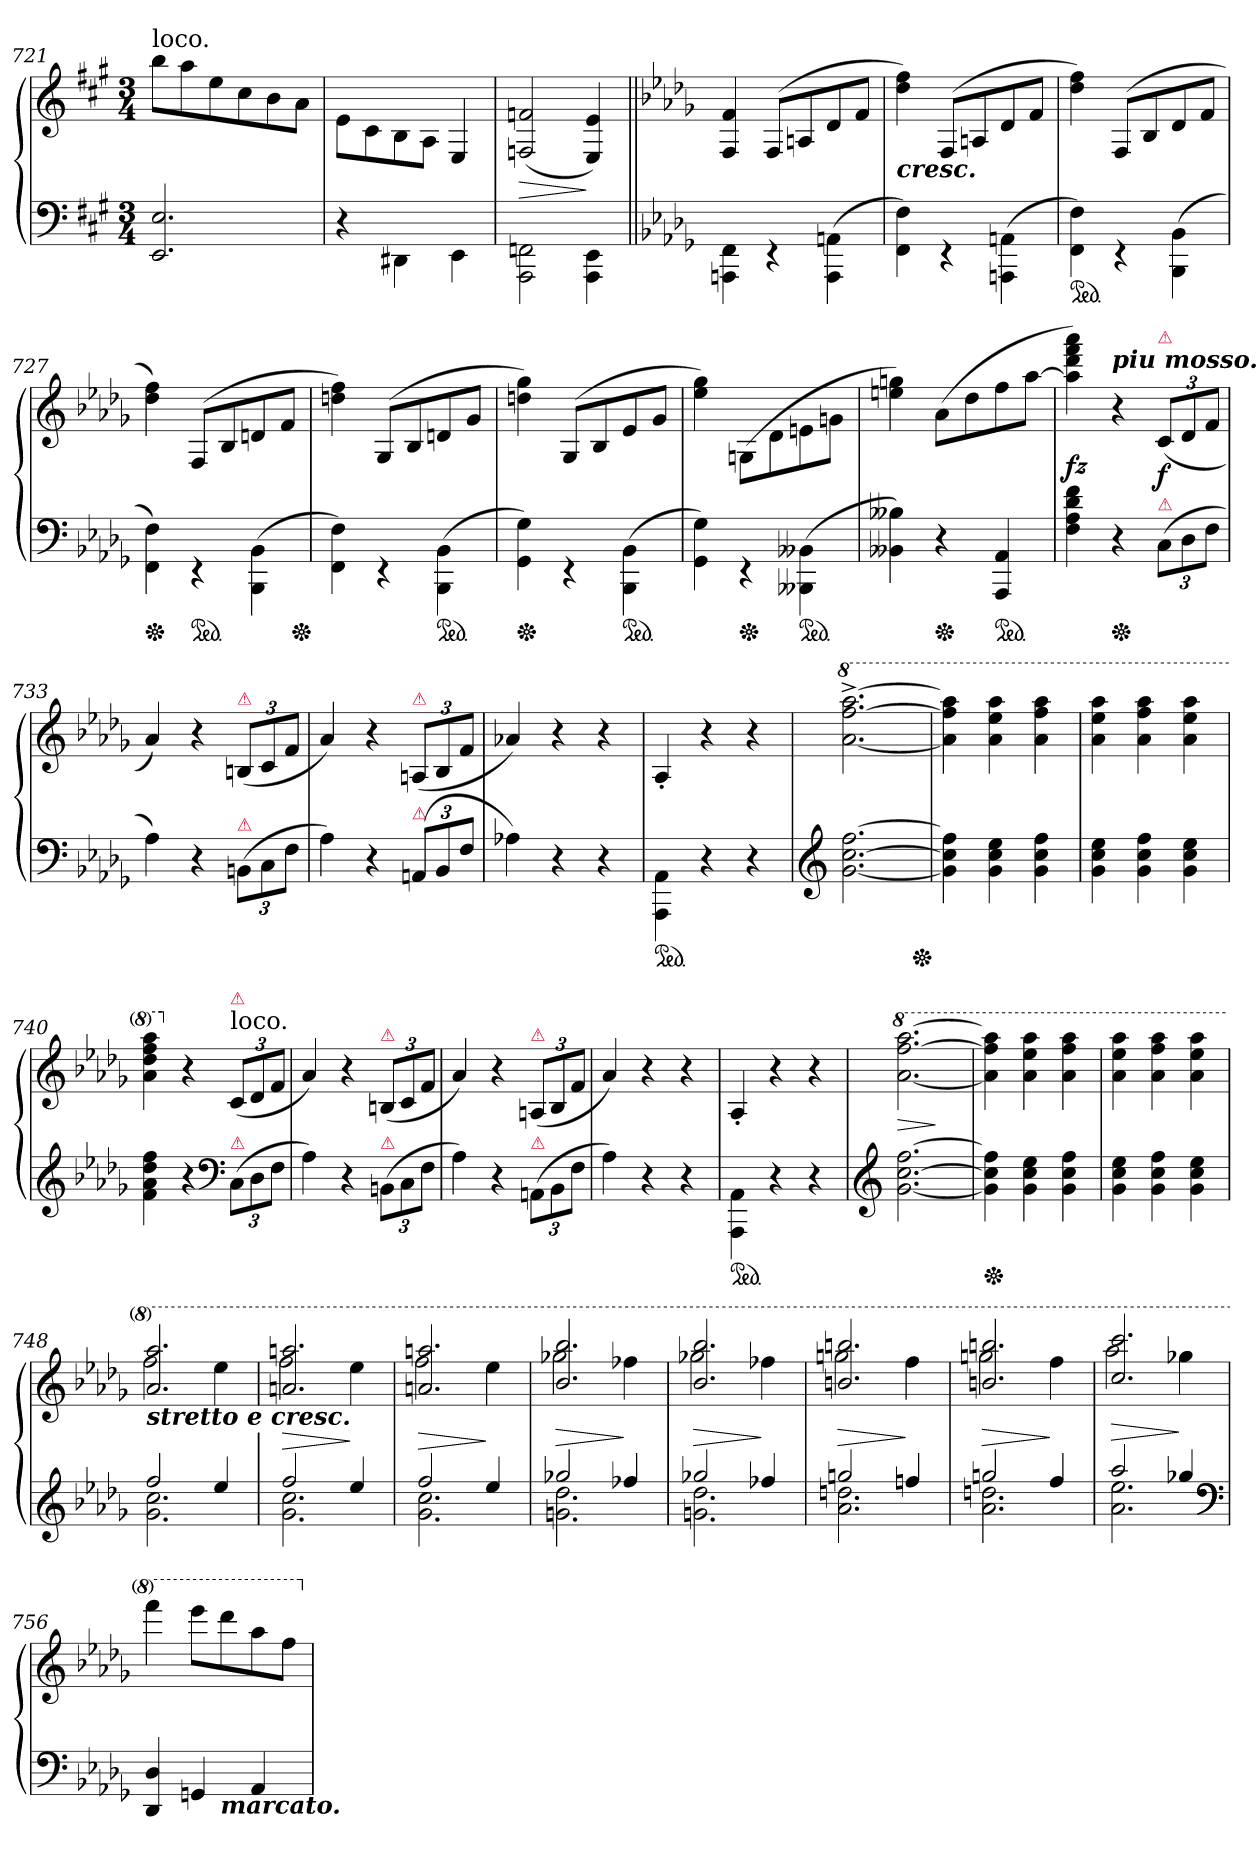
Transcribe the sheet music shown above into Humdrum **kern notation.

**kern	**kern	**dynam
*part1	*part1	*part1
*staff2	*staff1	*staff1/2
*clefF4	*clefG2	*
*k[f#c#g#]	*k[f#c#g#]	*
*M3/4	*M3/4	*
=721	=721	=721
!	!LO:TX:a:t=loco.	!
2.EE/ 2.E/	8bbL	.
.	8aa	.
.	8ee	.
.	8cc#	.
.	8b	.
.	8aJ	.
=722	=722	=722
4r	8e\L	.
.	8c#\	.
4DD#X\	8B\	.
.	8A/J	.
4EE\	4E/	.
=723	=723	=723
2AAA\ 2FFn\	(>2Fn/ 2fn/	>
4AAA\ 4EE\	4E/ 4e/)	]
=724||	=724||	=724||
*k[b-e-a-d-g-]	*k[b-e-a-d-g-]	*
4AAAn\ 4FF\	4F/ 4f/	.
4rEE	(>8F/L	.
.	8An/	.
(>4AAA\ 4AAn\	8d-\	.
.	8f\J	.
=725	=725	=725
!	!LO:TX:c:Bi:t=cresc.	!
4FF\ 4F\)	4dd- 4ff)	.
4rEE	(>8F/L	.
.	8An/	.
(4AAAn\ 4AAn\	8d-\	.
.	8f\J	.
=726	=726	=726
*ped	*	*
4FF\ 4F\)	4dd- 4ff)	.
4rEE	(>8F/L	.
.	8B-/	.
(4BBB-\ 4BB-\	8d-\	.
.	8f\J	.
=727	=727	=727
*Xped	*	*
4FF\ 4F\)	4dd- 4ff)	.
*ped	*	*
4rEE	(>8F/L	.
.	8B-/	.
(4BBB-\ 4BB-\	8dn\	.
.	8f\J	.
*Xped	*	*
=728	=728	=728
4FF\ 4F\)	4ddn 4ff)	.
4rEE	(>8G-/L	.
.	8B-/	.
*ped	*	*
(4BBB-\ 4BB-\	8dn\	.
.	8g-\J	.
=729	=729	=729
*Xped	*	*
4GG-\ 4G-\)	4ddn 4gg-)	.
4rEE	(>8G-/L	.
.	8B-/	.
*ped	*	*
(4BBB-\ 4BB-\	8e-\	.
.	8g-\J	.
=730	=730	=730
4GG-\ 4G-\)	4ee- 4gg-)	.
*Xped	*	*
4rEE	(>8Gn/L	.
.	8d-\	.
*ped	*	*
(>4BBB--X\ 4BB--X\	8en\	.
.	8gn\J	.
=731	=731	=731
4BB--X 4B--X)	4een 4ggn)	.
*Xped	*	*
4r	(8a-L	.
.	8dd-	.
*ped	*	*
4AAA- 4AA-	8ff	.
.	[8aa-J	.
=732	=732	=732
4F 4A- 4d- 4f	4aa-] 4ddd- 4fff 4aaa-)	fz
!	!LO:TX:a:Bi:t=piu mosso.	!
*Xped	*	*
4r	4r	.
!	!LO:TX:a:color=crimson:t=⚠	!
!LO:TX:a:color=crimson:t=⚠	!	!
(>12CL	(12cL	f
12D-	12d-	.
12FJ	12fJ	.
=733	=733	=733
4A-)	4a-)	.
4r	4r	.
!	!LO:TX:a:color=crimson:t=⚠	!
!LO:TX:a:color=crimson:t=⚠	!	!
(12BBn\L	(12BnL	.
12C	12c	.
12FJ	12fJ	.
=734	=734	=734
4A-)	4a-)	.
4r	4r	.
!	!LO:TX:a:color=crimson:t=⚠	!
!LO:TX:a:color=crimson:t=⚠	!	!
(>12AAn/L	(12AnL	.
12BB-	12B-	.
12FJ	12fJ	.
=735	=735	=735
4A-X)	4a-X)	.
4r	4r	.
4r	4r	.
=736	=736	=736
*ped	*	*
4AAA-\ 4AA-\	4A-'</	.
4r	4r	.
4r	4r	.
=737	=737	=737
*clefG2	*	*
*	*8va	*
[2.g- [2.cc [2.ff	[2.aa-^< [2.fff^< [2.aaa-^<	.
*Xped	*	*
=738	=738	=738
4g-] 4cc] 4ff]	4aa-] 4fff] 4aaa-]	.
4g- 4cc 4ee-	4aa- 4eee- 4aaa-	.
4g- 4cc 4ff	4aa- 4fff 4aaa-	.
=739	=739	=739
4g- 4cc 4ee-	4aa- 4eee- 4aaa-	.
4g- 4cc 4ff	4aa- 4fff 4aaa-	.
4g- 4cc 4ee-	4aa- 4eee- 4aaa-	.
=740	=740	=740
4f 4a- 4dd- 4ff	4aa- 4ddd- 4fff 4aaa-	.
*	*X8va	*
4r	4r	.
*clefF4	*	*
!	!LO:TX:a:t=loco.	!
!	!LO:TX:a:color=crimson:t=⚠	!
!LO:TX:a:color=crimson:t=⚠	!	!
(12CL	(12cL	.
12D-	12d-	.
12FJ	12fJ	.
=741	=741	=741
4A-)	4a-)	.
4r	4r	.
!	!LO:TX:a:color=crimson:t=⚠	!
!LO:TX:a:color=crimson:t=⚠	!	!
(12BBn\L	(12BnL	.
12C	12c	.
12FJ	12fJ	.
=742	=742	=742
4A-)	4a-)	.
4r	4r	.
!	!LO:TX:a:color=crimson:t=⚠	!
!LO:TX:a:color=crimson:t=⚠	!	!
(12AAn\L	(12AnL	.
12BB-	12B-	.
12FJ	12fJ	.
=743	=743	=743
4A-)	4a-)	.
4r	4r	.
4r	4r	.
=744	=744	=744
!LO:TX:b:color=crimson:t=⚠	!	!
*ped	*	*
4AAA-\ 4AA-\	4A-'</	.
4r	4r	.
4r	4r	.
=745	=745	=745
*clefG2	*	*
*	*8va	*
[2.g- [2.cc [2.ff	[2.aa- [2.fff [2.aaa-	>
.	.	]
=746	=746	=746
*Xped	*	*
4g-] 4cc] 4ff]	4aa-] 4fff] 4aaa-]	.
4g- 4cc 4ee-	4aa- 4eee- 4aaa-	.
4g- 4cc 4ff	4aa- 4fff 4aaa-	.
=747	=747	=747
4g- 4cc 4ee-	4aa- 4eee- 4aaa-	.
4g- 4cc 4ff	4aa- 4fff 4aaa-	.
4g- 4cc 4ee-	4aa- 4eee- 4aaa-	.
=748	=748	=748
*^	*^	*
!	!	!LO:TX:b:Bi:t=stretto e cresc.	!	!
2ff	2.g- 2.cc	2.aa-/ 2.aaa-/	2fff\	.
4ee-	.	.	4eee-\	.
=749	=749	=749	=749	=749
2ff	2.g- 2.cc	2.aan/ 2.aaan/	2fff\	>
4ee-	.	.	4eee-\	]
=750	=750	=750	=750	=750
2ff	2.g- 2.cc	2.aan/ 2.aaan/	2fff\	>
4ee-	.	.	4eee-\	]
=751	=751	=751	=751	=751
2gg-X	2.gn 2.dd-	2.bb-/ 2.bbb-/	2ggg-X\	>
4ff-X	.	.	4fff-X\	]
=752	=752	=752	=752	=752
2gg-X	2.gn 2.dd-	2.bb-/ 2.bbb-/	2ggg-X\	>
4ff-X	.	.	4fff-X\	]
=753	=753	=753	=753	=753
2ggn	2.a- 2.ddn	2.bbn/ 2.bbbn/	2gggn\	>
4ffn	.	.	4fff\	]
=754	=754	=754	=754	=754
2ggn	2.a- 2.ddn	2.bbn/ 2.bbbn/	2gggn\	>
4ff	.	.	4fff\	]
=755	=755	=755	=755	=755
2aa-	2.a- 2.ee-	2.ccc/ 2.cccc/	2aaa-\	>
4gg-X	.	.	4ggg-X\	]
*	*	*v	*v	*
*clefF4	*	*	*
=756	=756	=756	=756
4DD- 4D-	4.ryy	4ffff	.
4GGn	.	8eeee-L	.
!	!LO:TX:b:Bi:t=marcato.	!	!
.	4.ryy	8dddd-	.
4AA-	.	8aaa-	.
.	.	8fffJ	.
*	*	*X8va	*
*v	*v	*	*
=	=	=
*-	*-	*-
